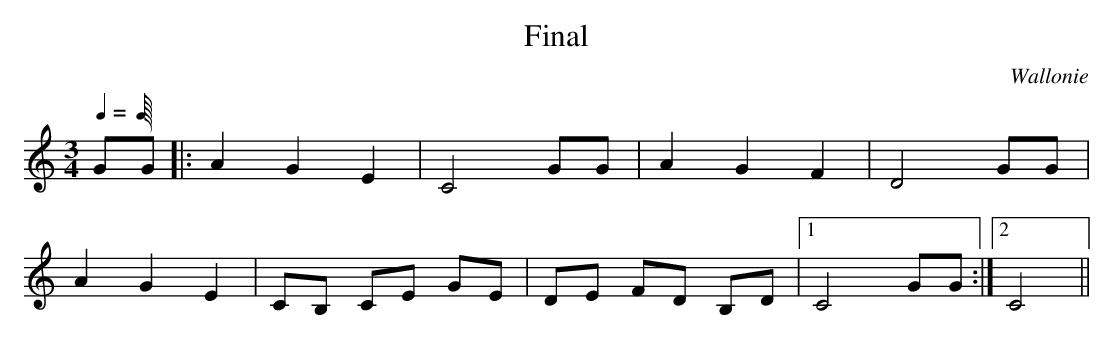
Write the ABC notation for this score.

X:1
T:Final
O:Wallonie
M:3/4
L:1/4
Q:C8=30
K:C
G/G/ |: A G E | C2 G/G/ | A G F | D2 G/G/ |
A G E | C/B,/ C/E/ G/E/ | D/E/ F/D/ B,/D/ |1 C2 G/G/ :|2 C2 ||
